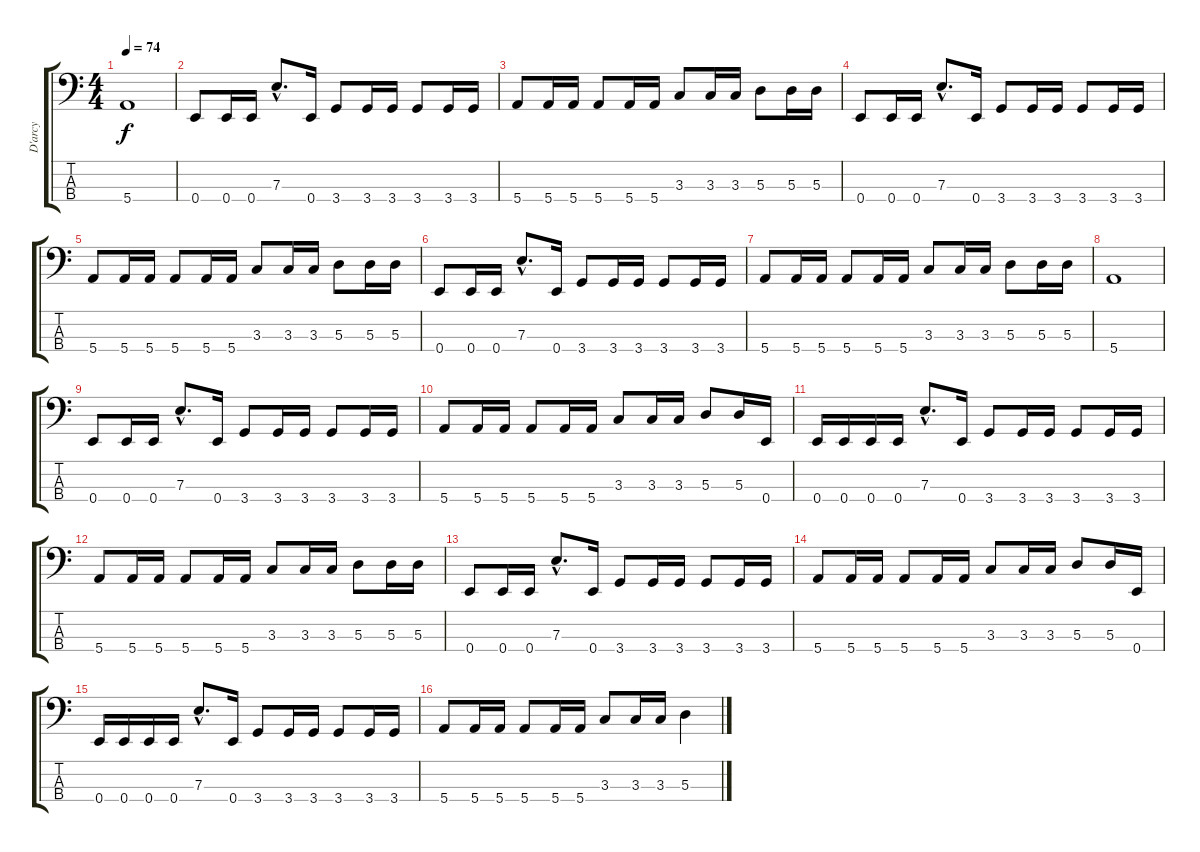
\track ("D'arcy" "D'arcy") {instrument electricbasspick}
\staff {score tabs}
\tuning (G2 D2 A1 E1) {hide}
\ts (4 4)
\tempo 74
\clef f4
\ks c
5.4{t}.1{dy f} |
0.4.8 0.4.16 0.4.16 7.3{hac}.8{d} 0.4.16 3.4.8 3.4.16 3.4.16 3.4.8 3.4.16 3.4.16 |
5.4.8 5.4.16 5.4.16 5.4.8 5.4.16 5.4.16 3.3.8 3.3.16 3.3.16 5.3.8 5.3.16 5.3.16 |
0.4.8 0.4.16 0.4.16 7.3{hac}.8{d} 0.4.16 3.4.8 3.4.16 3.4.16 3.4.8 3.4.16 3.4.16 |
5.4.8 5.4.16 5.4.16 5.4.8 5.4.16 5.4.16 3.3.8 3.3.16 3.3.16 5.3.8 5.3.16 5.3.16 |
0.4.8 0.4.16 0.4.16 7.3{hac}.8{d} 0.4.16 3.4.8 3.4.16 3.4.16 3.4.8 3.4.16 3.4.16 |
5.4.8 5.4.16 5.4.16 5.4.8 5.4.16 5.4.16 3.3.8 3.3.16 3.3.16 5.3.8 5.3.16 5.3.16 |
5.4.1 |
0.4.8 0.4.16 0.4.16 7.3{hac}.8{d} 0.4.16 3.4.8 3.4.16 3.4.16 3.4.8 3.4.16 3.4.16 |
5.4.8 5.4.16 5.4.16 5.4.8 5.4.16 5.4.16 3.3.8 3.3.16 3.3.16 5.3.8 5.3.16 0.4.16 |
0.4.16 0.4.16 0.4.16 0.4.16 7.3{hac}.8{d} 0.4.16 3.4.8 3.4.16 3.4.16 3.4.8 3.4.16 3.4.16 |
5.4.8 5.4.16 5.4.16 5.4.8 5.4.16 5.4.16 3.3.8 3.3.16 3.3.16 5.3.8 5.3.16 5.3.16 |
0.4.8 0.4.16 0.4.16 7.3{hac}.8{d} 0.4.16 3.4.8 3.4.16 3.4.16 3.4.8 3.4.16 3.4.16 |
5.4.8 5.4.16 5.4.16 5.4.8 5.4.16 5.4.16 3.3.8 3.3.16 3.3.16 5.3.8 5.3.16 0.4.16 |
0.4.16 0.4.16 0.4.16 0.4.16 7.3{hac}.8{d} 0.4.16 3.4.8 3.4.16 3.4.16 3.4.8 3.4.16 3.4.16 |
5.4.8 5.4.16 5.4.16 5.4.8 5.4.16 5.4.16 3.3.8 3.3.16 3.3.16 5.3.4
